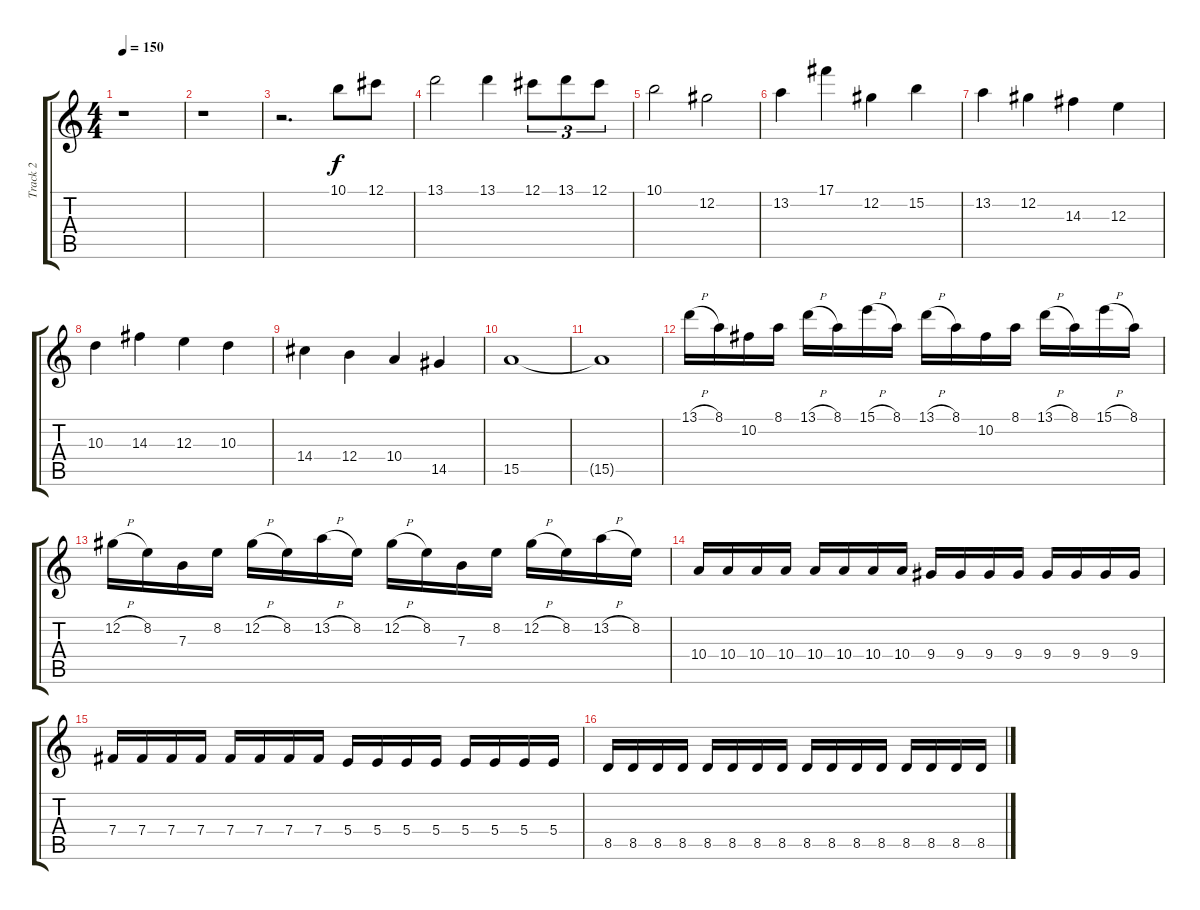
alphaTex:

\track ("Track 2" "Track 2") {instrument overdrivenguitar}
\staff {score tabs}
\tuning (Db4 Ab3 E3 B2 Gb2 Db2) {hide}
\ts (4 4)
\tempo 150
\clef g2
\ks c
r.1{dy f} |
r.1 |
r.2{d volume 11} 10.1.8 12.1.8 |
13.1.2 13.1.4 12.1.8{tu (3 2)} 13.1.8{tu (3 2)} 12.1.8{tu (3 2)} |
10.1.2 12.2.2 |
13.2.4 17.1.4 12.2.4 15.2.4 |
13.2.4 12.2.4 14.3.4 12.3.4 |
10.3.4 14.3.4 12.3.4 10.3.4 |
14.4.4 12.4.4 10.4.4 14.5.4 |
15.5.1 |
15.5{t}.1 |
13.1{h}.16{volume 16} 8.1.16 10.2.16 8.1.16 13.1{h}.16 8.1.16 15.1{h}.16 8.1.16 13.1{h}.16 8.1.16 10.2.16 8.1.16 13.1{h}.16 8.1.16 15.1{h}.16 8.1.16 |
12.2{h}.16 8.2.16 7.3.16 8.2.16 12.2{h}.16 8.2.16 13.2{h}.16 8.2.16 12.2{h}.16 8.2.16 7.3.16 8.2.16 12.2{h}.16 8.2.16 13.2{h}.16 8.2.16 |
10.4.16 10.4.16 10.4.16 10.4.16 10.4.16 10.4.16 10.4.16 10.4.16 9.4.16 9.4.16 9.4.16 9.4.16 9.4.16 9.4.16 9.4.16 9.4.16 |
7.4.16 7.4.16 7.4.16 7.4.16 7.4.16 7.4.16 7.4.16 7.4.16 5.4.16 5.4.16 5.4.16 5.4.16 5.4.16 5.4.16 5.4.16 5.4.16 |
8.5.16 8.5.16 8.5.16 8.5.16 8.5.16 8.5.16 8.5.16 8.5.16 8.5.16 8.5.16 8.5.16 8.5.16 8.5.16 8.5.16 8.5.16 8.5.16
